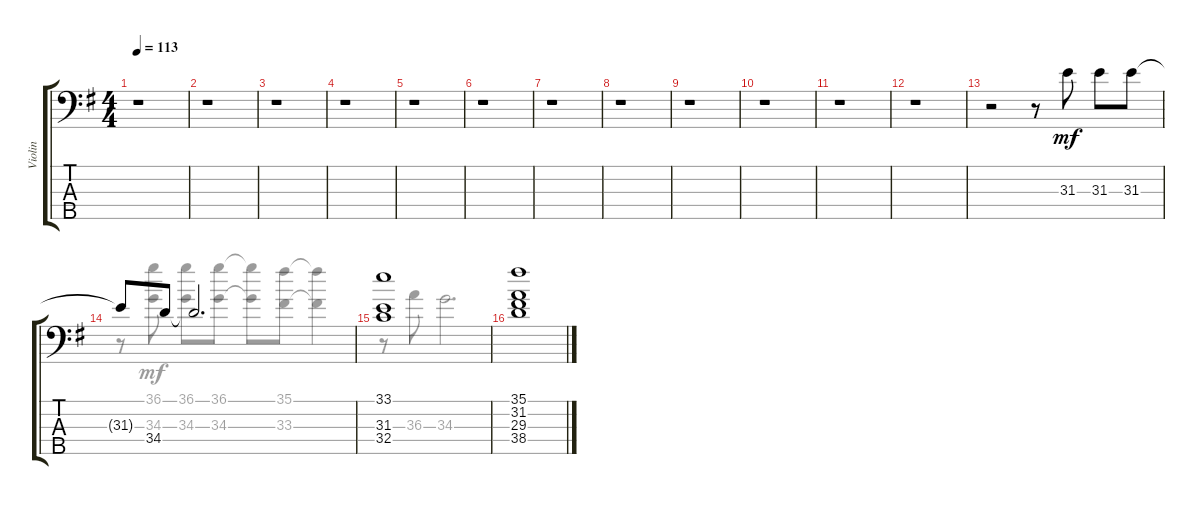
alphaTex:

\track ("Violin" "Violin") {instrument stringensemble1}
\staff {score tabs}
\tuning (G2 D2 A1 E1 B0) {hide}
\voice
\ts (4 4)
\tempo 113
\clef f4
\ks eminor
r.1{dy mf} |
r.1 |
r.1 |
r.1 |
r.1 |
r.1 |
r.1 |
r.1 |
r.1 |
r.1 |
r.1 |
r.1 |
r.2 r.8 31.3.8 31.3.8 31.3.8 |
31.3{t}.8 34.4.8 34.4{t}.2{d} |
(33.1 31.3 32.4).1 |
(35.1 31.2 29.3 38.4).1
\voice
\clef f4
\ottava regular
\simile none
\ks eminor
|
|
|
|
|
|
|
|
|
|
|
|
|
r.8 (36.1 34.3).8 (36.1 34.3).8 (36.1 34.3).8 (36.1{t} 34.3{t}).8 (35.1 33.3).8 (35.1{t} 33.3{t}).4 |
r.8 36.3.8 34.3.2{d} |
